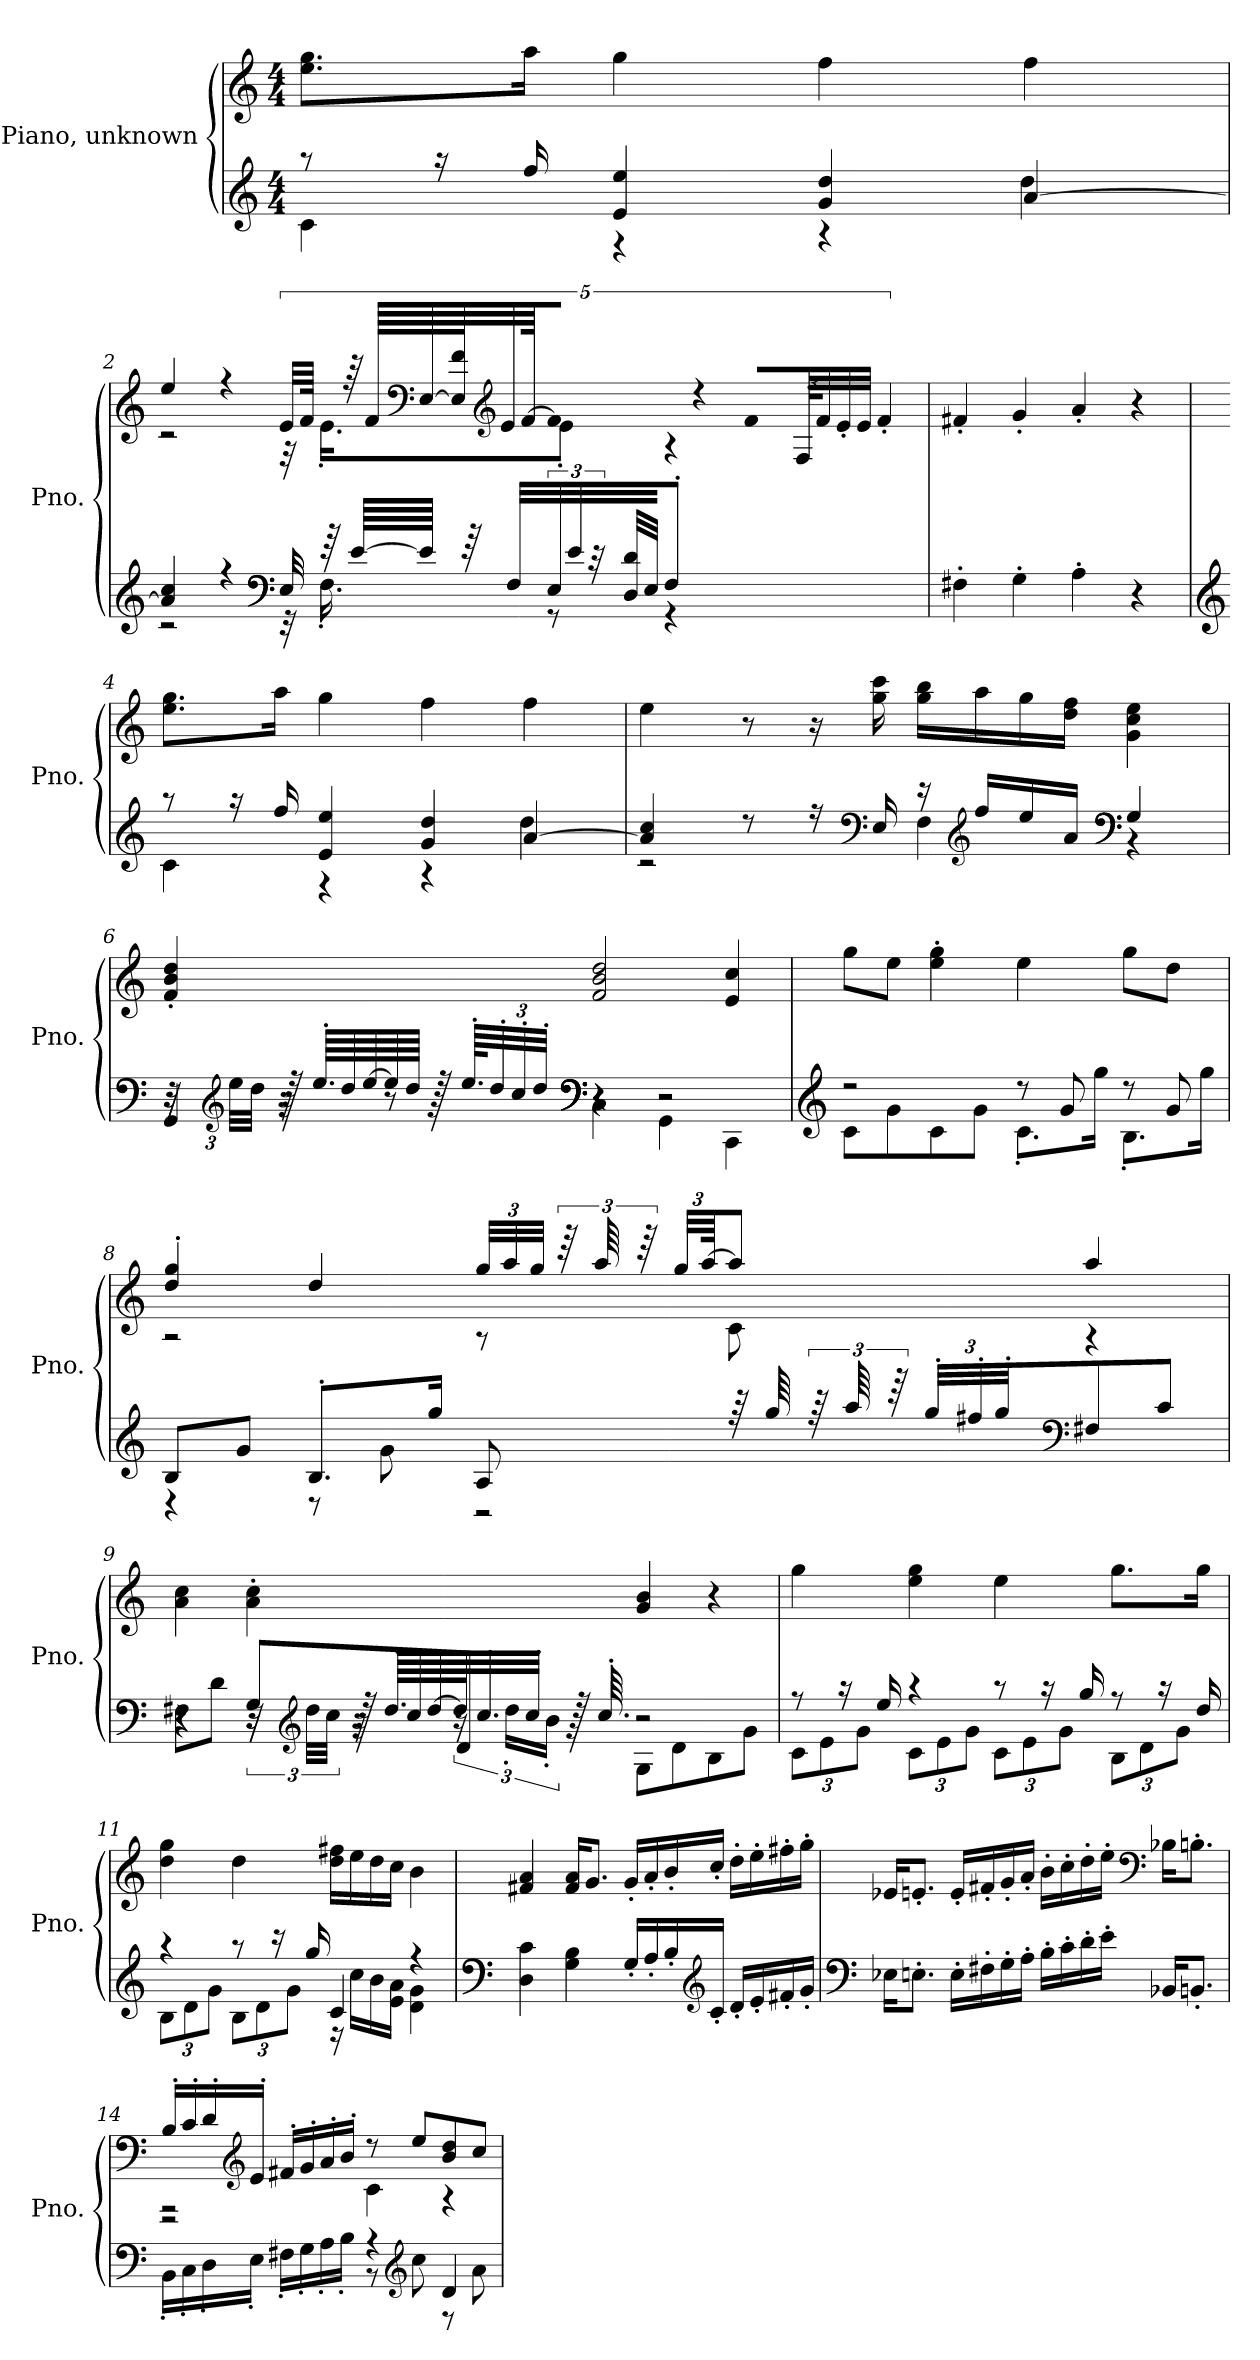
**kern	**kern
*part1	*part1
*staff2	*staff1
*I"Piano, unknown	*
*I'Pno.	*
*clefG2	*clefG2
*k[]	*k[]
*M4/4	*M4/4
*MM120	*MM120
=1	=1
*^	*
8r	4c\	8.ee\ 8.gg\L
16r	.	.
16ff/	.	16aa\Jk
4e/ 4ee/	4r	4gg\
4g/ 4dd/	4r	4ff\
[4a/	4dd\	4ff\
=2	=2	=2
*	*	*^
4a/] 4cc/	2r	4ee/	2r
4r	.	4r	.
*clefF4	*	*	*
32E/	32r	40e/LLL	32r
.	.	80f/JJJk	.
64r	16.F'\	.	16.e'\KL
.	.	80r	.
[64e/LLLL	.	.	.
.	.	80f/LLLL	.
*	*	*clefF4	*
*	*	*Xbrackettup	*
64e/JJJJ]	.	[80E/	.
.	.	80E/] 80f/J	.
64r	.	.	.
*	*	*clefG2	*
.	.	40e/	.
32F/LLL	.	.	.
.	.	[80f/L	.
48E/	8r	64f/JJJJ]	8e'\J
.	.	128r	.
48e/JJJ	.	.	.
.	.	128f/KLLLL	.
.	.	96F/J	.
48r	.	48f/	.
32D/ 32d/LLL	.	32e'/	.
32E/JJJ	.	32e/JJJ	.
4F'/	4r	4f'/	4r
*v	*v	*	*
*	*v	*v
=3	=3
4F#X'\	4f#X'/
4G'\	4g'/
4A'\	4a'/
4r	4r
!!LO:LB:g=z
=4	=4
*clefG2	*
*^	*
8r	4c\	8.ee\ 8.gg\L
16r	.	.
16ff/	.	16aa\Jk
4e/ 4ee/	4r	4gg\
4g/ 4dd/	4r	4ff\
[4a/	4dd\	4ff\
=5	=5	=5
4a/] 4cc/	2r	4ee\
8r	.	8r
16r	.	16r
*clefF4	*	*
16E/	.	16gg\ 16ccc\
16r	4F\	16gg\ 16bb\LL
*clefG2	*	*
16ff/LL	.	16aa\
16ee/	.	16gg\
16a/JJ	.	16dd\ 16ff\JJ
*clefF4	*	*
4G/	4r	4g\ 4cc\ 4ee\
=6	=6	=6
*	*^	*
16r	48r	4GG/	4f/' 4b/' 4dd/'
*clefG2	*	*	*
.	48ee\LLL	.	.
.	48dd\JJJ	.	.
128r	16r	.	.
64.ee'/LLLL	.	.	.
64dd/	.	.	.
[64ee/	.	.	.
64ee/]	8r	.	.
64dd/JJJJ	.	.	.
128r	.	.	.
64.ee'/KLLL	.	.	.
*Xbrackettup	*	*	*
48dd'/	.	.	.
48cc'/	.	.	.
48dd'/JJJ	.	.	.
*clefF4	*	*	*
4r	4C\	4r	2f/ 2b/ 2dd/
2r	4GG\	2r	.
.	4CC\	.	4e/ 4cc/
*v	*v	*v	*
!!LO:LB:g=z
=7	=7
*clefG2	*
*^	*
2r	8c\L	8gg\L
.	8g\	8ee\J
.	8c\	4ee\' 4gg\'
.	8g\J	.
8r	8.c'\L	4ee\
8g/	.	.
.	16gg\Jk	.
8r	8.B'\L	8gg\L
8g/	.	8dd\J
.	16gg\Jk	.
=8	=8	=8
*	*	*^
8B/L	4r	4dd/' 4gg/'	2r
8g/J	.	.	.
8.B'/L	8r	4dd/	.
.	8g\	.	.
16gg/Jk	.	.	.
8A/	2r	48gg/LLL	8r
.	.	48aa/	.
.	.	48gg/JJJ	.
*	*	*brackettup	*
.	.	96r	.
.	.	96aa/	.
.	.	96r	.
*	*	*Xbrackettup	*
.	.	48gg/LLL	.
.	.	[96aa/JJK	.
64r	.	8aa/J]	8c\
64gg/	.	.	.
*brackettup	*	*	*
96r	.	.	.
96aa/	.	.	.
96r	.	.	.
*Xbrackettup	*	*	*
48gg'/LLL	.	.	.
48ff#X'/	.	.	.
48gg'/JJ	.	.	.
*clefF4	*	*	*
8F#X/	.	4aa/	4r
8c/J	.	.	.
*	*	*v	*v
!!LO:LB:g=z
=9	=9	=9
*	*^	*
4r	8F#X\L	4r	4a\ 4cc\
.	8d\J	.	.
*	*brackettup	*	*
16r	48r	8G/L	4a\' 4cc\'
*clefG2	*	*	*
.	48dd\LLL	.	.
.	48cc\JJJ	.	.
128r	16r	.	.
64.dd'/LLLL	.	.	.
64cc/	.	.	.
[64dd/	.	.	.
64dd/J]	24r	8d/J	.
32.cc'/	.	.	.
.	24dd'\LL	.	.
32cc'/JJJ	.	.	.
.	24b'\JJ	.	.
128r	.	.	.
64.cc'/	.	.	.
2r	8G\L	2r	4g/ 4b/
.	8d\	.	.
.	8B\	.	4r
.	8g\J	.	.
*	*v	*v	*
=10	=10	=10
*	*Xbrackettup	*
8r	12c\L	4gg\
.	12e\	.
16r	.	.
.	12g\J	.
16ee/	.	.
4r	12c\L	4ee\ 4gg\
.	12e\	.
.	12g\J	.
8r	12c\L	4ee\
.	12e\	.
16r	.	.
.	12g\J	.
16gg/	.	.
8r	12B\L	8.gg\L
.	12d\	.
16r	.	.
.	12g\J	.
16dd/	.	16gg\Jk
!!LO:LB:g=z
=11	=11	=11
4r	12B\L	4dd\ 4gg\
.	12d\	.
.	12g\J	.
8r	12B\L	4dd\
.	12d\	.
16r	.	.
.	12g\J	.
16gg/	.	.
4c/	16r	16dd\ 16ff#X\LL
.	16cc\LL	16ee\
.	16b\	16dd\
.	16e\ 16a\JJ	16cc\JJ
4r	4d\ 4g\	4b\
*v	*v	*
=12	=12
*clefF4	*
4D\ 4c\	4f#X/ 4a/
4G\ 4B\	16f#/ 16a/KL
.	8.g/J
16G'/LL	16g'/LL
16A'/	16a'/
16B'/	16b'/
*clefG2	*
16c'/JJ	16cc'/JJ
16d'/LL	16dd'\LL
16e'/	16ee'\
16f#X'/	16ff#X'\
16g'/JJ	16gg'\JJ
!!LO:LB:g=z
=13	=13
*clefF4	*
16E-X\KL	16e-X/KL
8.En'\J	8.en'/J
16E'\LL	16e'/LL
16F#X'\	16f#X'/
16G'\	16g'/
16A'\JJ	16a'/JJ
16B'\LL	16b'\LL
16c'\	16cc'\
16d'\	16dd'\
16e'\JJ	16ee'\JJ
*	*clefF4
16BB-X/KL	16B-X\KL
8.BBn'/J	8.Bn'\J
=14	=14
*^	*^
2r	16BB'\LL	16B'/LL	2r
.	16C'\	16c'/	.
.	16D'\	16d'/	.
*	*	*clefG2	*
.	16E'\JJ	16e'/JJ	.
.	16F#X'\LL	16f#X'/LL	.
.	16G'\	16g'/	.
.	16A'\	16a'/	.
.	16B'\JJ	16b'/JJ	.
4r	8r	8r	4c\
*clefG2	*	*	*
.	8cc\	8ee/L	.
4d/	8r	8b/ 8dd/	4r
.	8a\	8cc/J	.
*v	*v	*	*
*	*v	*v
=	=
*-	*-
